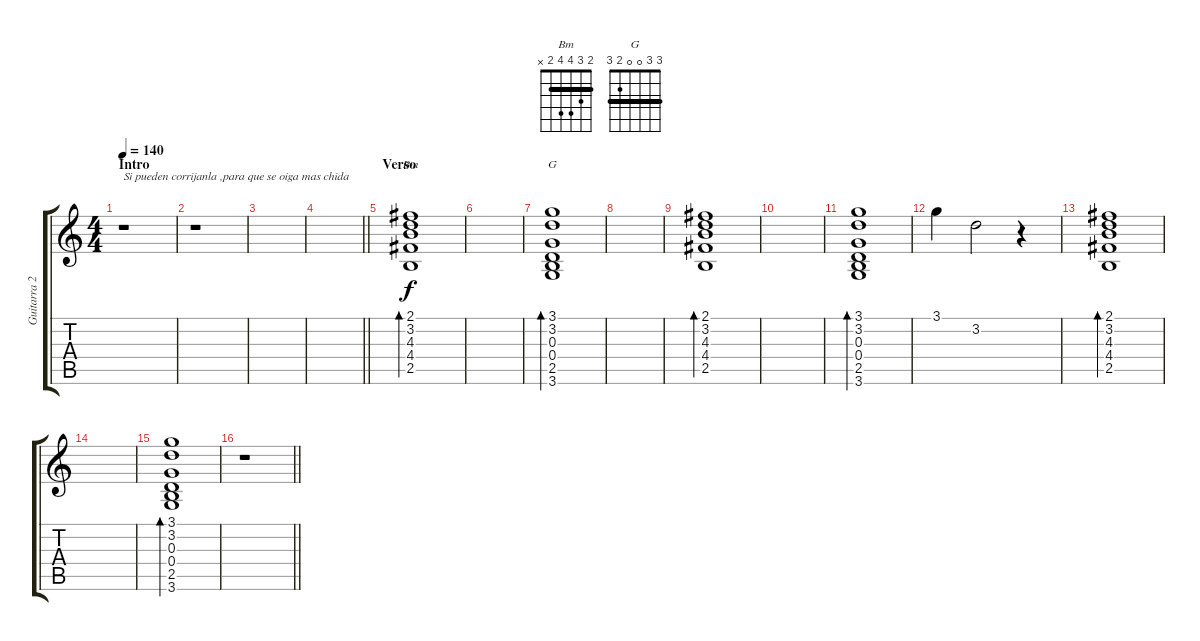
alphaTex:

\track ("Guitarra 2" "Guitarra 2") {instrument electricguitarclean}
\staff {score tabs}
\tuning (E4 B3 G3 D3 A2 E2) {hide}
\chord ("Bm" 2 3 4 4 2 x) {barre 2}
\chord ("G" 3 3 0 0 2 3) {barre 3}
\ts (4 4)
\section ("" "Intro")
\tempo 140
\clef g2
\ks c
r.1{txt "Si pueden corrijanla ,para que se oiga mas chida" dy f instrument electricguitarclean} |
r.1 |
|
\barLineRight lightlight
|
\section ("" "Verso")
(2.1 3.2 4.3 4.4 2.5).1{bd 480 ch "Bm"} |
|
(3.1 3.2 0.3 0.4 2.5 3.6).1{bd 480 ch "G"} |
|
(2.1 3.2 4.3 4.4 2.5).1{bd 480} |
|
(3.1 3.2 0.3 0.4 2.5 3.6).1{bd 480} |
3.1.4 3.2.2 r.4 |
(2.1 3.2 4.3 4.4 2.5).1{bd 480} |
|
(3.1 3.2 0.3 0.4 2.5 3.6).1{bd 480} |
\barLineRight lightlight
r.1
